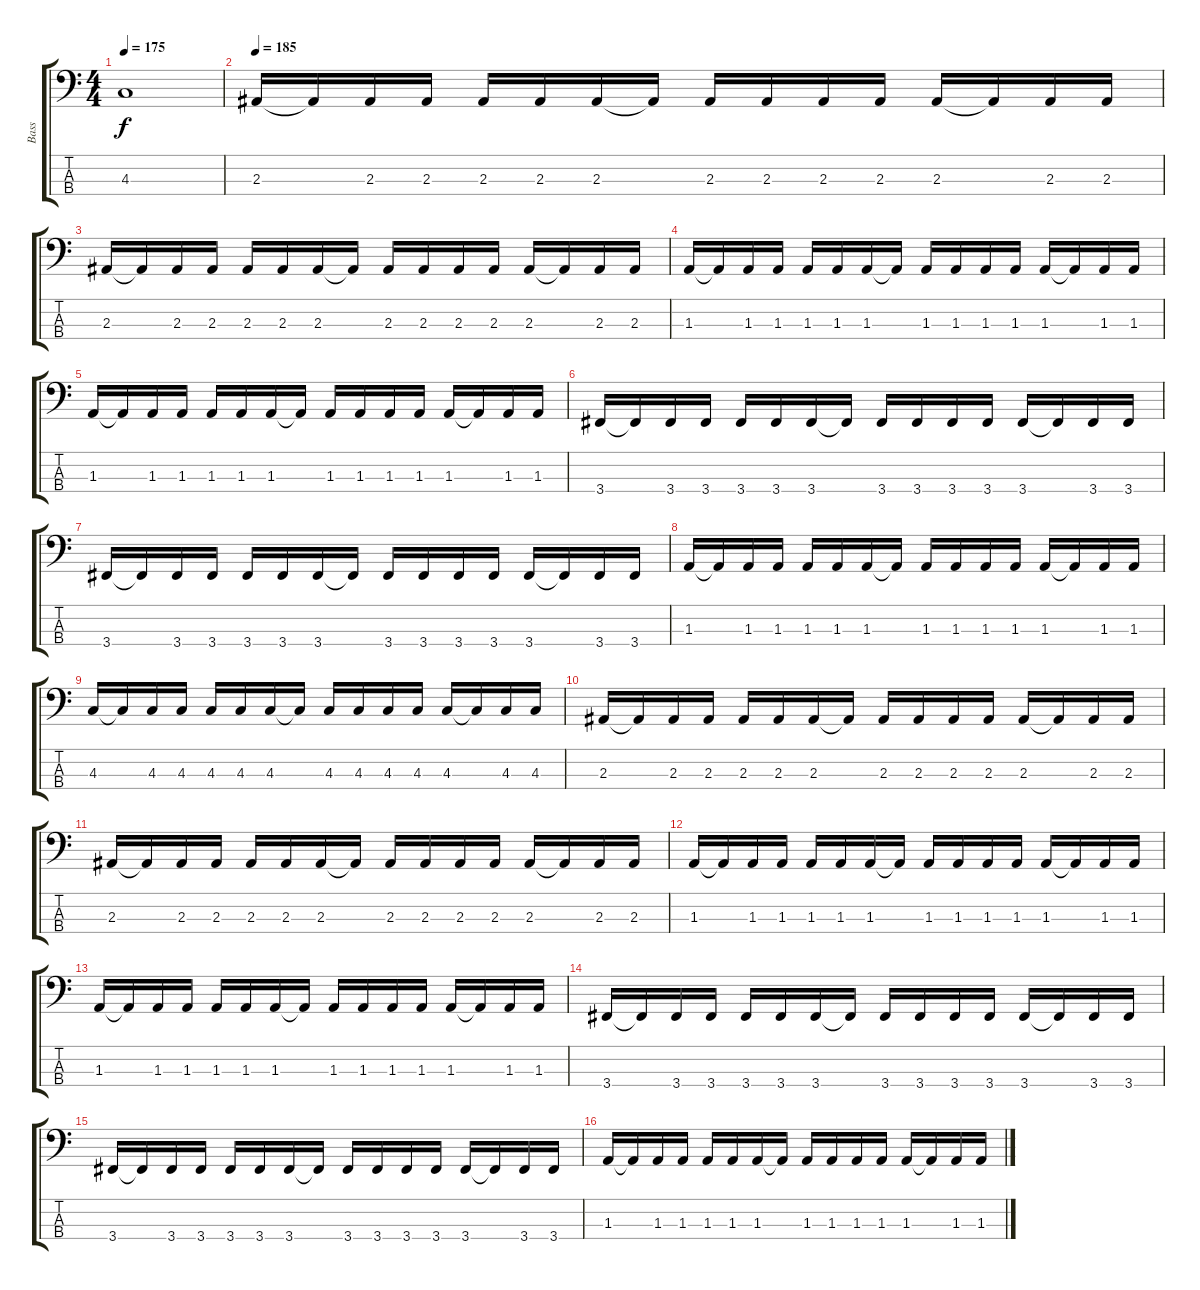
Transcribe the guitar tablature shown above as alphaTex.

\track ("Bass" "Bass") {instrument electricbasspick}
\staff {score tabs}
\tuning (Gb2 Db2 Ab1 Eb1) {hide}
\ts (4 4)
\tempo 175
\clef f4
\ks c
4.3.1{dy f} |
\tempo 185
2.3.16 2.3{t}.16 2.3.16 2.3.16 2.3.16 2.3.16 2.3.16 2.3{t}.16 2.3.16 2.3.16 2.3.16 2.3.16 2.3.16 2.3{t}.16 2.3.16 2.3.16 |
2.3.16 2.3{t}.16 2.3.16 2.3.16 2.3.16 2.3.16 2.3.16 2.3{t}.16 2.3.16 2.3.16 2.3.16 2.3.16 2.3.16 2.3{t}.16 2.3.16 2.3.16 |
1.3.16 1.3{t}.16 1.3.16 1.3.16 1.3.16 1.3.16 1.3.16 1.3{t}.16 1.3.16 1.3.16 1.3.16 1.3.16 1.3.16 1.3{t}.16 1.3.16 1.3.16 |
1.3.16 1.3{t}.16 1.3.16 1.3.16 1.3.16 1.3.16 1.3.16 1.3{t}.16 1.3.16 1.3.16 1.3.16 1.3.16 1.3.16 1.3{t}.16 1.3.16 1.3.16 |
3.4.16 3.4{t}.16 3.4.16 3.4.16 3.4.16 3.4.16 3.4.16 3.4{t}.16 3.4.16 3.4.16 3.4.16 3.4.16 3.4.16 3.4{t}.16 3.4.16 3.4.16 |
3.4.16 3.4{t}.16 3.4.16 3.4.16 3.4.16 3.4.16 3.4.16 3.4{t}.16 3.4.16 3.4.16 3.4.16 3.4.16 3.4.16 3.4{t}.16 3.4.16 3.4.16 |
1.3.16 1.3{t}.16 1.3.16 1.3.16 1.3.16 1.3.16 1.3.16 1.3{t}.16 1.3.16 1.3.16 1.3.16 1.3.16 1.3.16 1.3{t}.16 1.3.16 1.3.16 |
4.3.16 4.3{t}.16 4.3.16 4.3.16 4.3.16 4.3.16 4.3.16 4.3{t}.16 4.3.16 4.3.16 4.3.16 4.3.16 4.3.16 4.3{t}.16 4.3.16 4.3.16 |
2.3.16 2.3{t}.16 2.3.16 2.3.16 2.3.16 2.3.16 2.3.16 2.3{t}.16 2.3.16 2.3.16 2.3.16 2.3.16 2.3.16 2.3{t}.16 2.3.16 2.3.16 |
2.3.16 2.3{t}.16 2.3.16 2.3.16 2.3.16 2.3.16 2.3.16 2.3{t}.16 2.3.16 2.3.16 2.3.16 2.3.16 2.3.16 2.3{t}.16 2.3.16 2.3.16 |
1.3.16 1.3{t}.16 1.3.16 1.3.16 1.3.16 1.3.16 1.3.16 1.3{t}.16 1.3.16 1.3.16 1.3.16 1.3.16 1.3.16 1.3{t}.16 1.3.16 1.3.16 |
1.3.16 1.3{t}.16 1.3.16 1.3.16 1.3.16 1.3.16 1.3.16 1.3{t}.16 1.3.16 1.3.16 1.3.16 1.3.16 1.3.16 1.3{t}.16 1.3.16 1.3.16 |
3.4.16 3.4{t}.16 3.4.16 3.4.16 3.4.16 3.4.16 3.4.16 3.4{t}.16 3.4.16 3.4.16 3.4.16 3.4.16 3.4.16 3.4{t}.16 3.4.16 3.4.16 |
3.4.16 3.4{t}.16 3.4.16 3.4.16 3.4.16 3.4.16 3.4.16 3.4{t}.16 3.4.16 3.4.16 3.4.16 3.4.16 3.4.16 3.4{t}.16 3.4.16 3.4.16 |
1.3.16 1.3{t}.16 1.3.16 1.3.16 1.3.16 1.3.16 1.3.16 1.3{t}.16 1.3.16 1.3.16 1.3.16 1.3.16 1.3.16 1.3{t}.16 1.3.16 1.3.16
